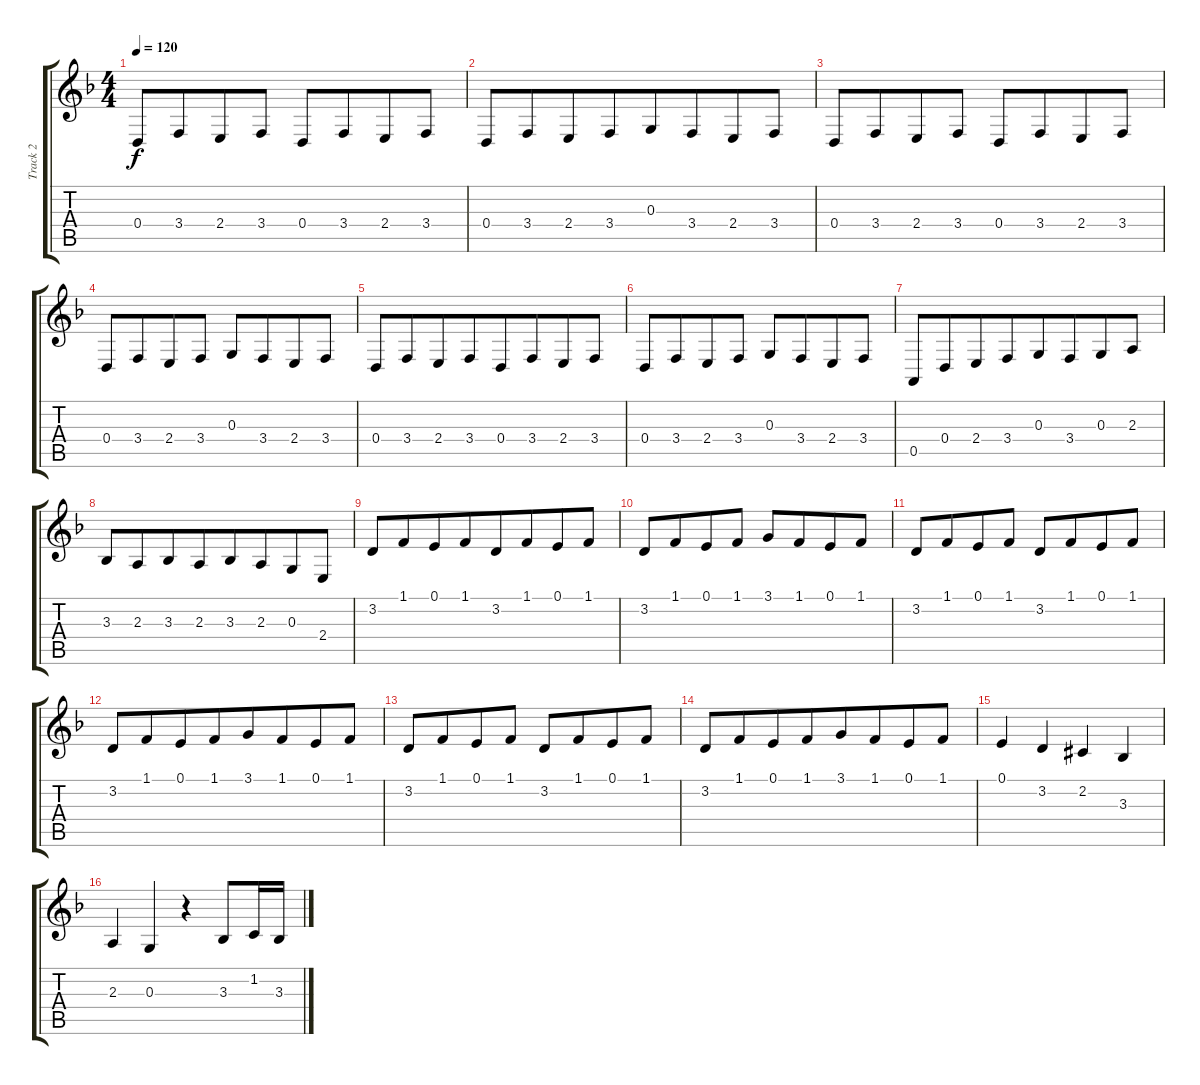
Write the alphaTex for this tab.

\track ("Track 2" "Track 2") {instrument violin}
\staff {score tabs}
\tuning (E4 B3 G3 D3 A2 E2) {hide}
\ts (4 4)
\tempo 120
\clef g2
\ks f
0.4.8{dy f} 3.4.8{beam merge} 2.4.8 3.4.8 0.4.8 3.4.8{beam merge} 2.4.8{beam merge} 3.4.8 |
0.4.8{beam merge} 3.4.8{beam merge} 2.4.8 3.4.8{beam merge} 0.3.8 3.4.8{beam merge} 2.4.8 3.4.8 |
0.4.8 3.4.8{beam merge} 2.4.8 3.4.8 0.4.8 3.4.8{beam merge} 2.4.8 3.4.8 |
0.4.8{beam merge} 3.4.8{beam merge} 2.4.8{beam merge} 3.4.8 0.3.8{beam merge} 3.4.8{beam merge} 2.4.8 3.4.8 |
0.4.8 3.4.8{beam merge} 2.4.8 3.4.8{beam merge} 0.4.8 3.4.8{beam merge} 2.4.8 3.4.8 |
0.4.8 3.4.8{beam merge} 2.4.8{beam merge} 3.4.8 0.3.8 3.4.8{beam merge} 2.4.8{beam merge} 3.4.8 |
0.5.8 0.4.8{beam merge} 2.4.8 3.4.8{beam merge} 0.3.8{beam merge} 3.4.8{beam merge} 0.3.8 2.3.8 |
3.3.8{beam Up} 2.3.8{beam Up beam merge} 3.3.8{beam Up} 2.3.8{beam Up beam merge} 3.3.8{beam Up} 2.3.8{beam Up beam merge} 0.3.8{beam merge} 2.4.8 |
3.2.8 1.1.8{beam merge} 0.1.8{beam merge} 1.1.8{beam merge} 3.2.8 1.1.8{beam merge} 0.1.8 1.1.8 |
3.2.8{beam merge} 1.1.8{beam merge} 0.1.8{beam merge} 1.1.8 3.1.8 1.1.8{beam merge} 0.1.8 1.1.8 |
3.2.8{beam merge} 1.1.8{beam merge} 0.1.8{beam merge} 1.1.8 3.2.8{beam merge} 1.1.8{beam merge} 0.1.8 1.1.8 |
3.2.8{beam merge} 1.1.8{beam merge} 0.1.8 1.1.8{beam merge} 3.1.8 1.1.8{beam merge} 0.1.8{beam merge} 1.1.8 |
3.2.8 1.1.8{beam merge} 0.1.8 1.1.8 3.2.8 1.1.8{beam merge} 0.1.8 1.1.8 |
3.2.8 1.1.8{beam merge} 0.1.8 1.1.8{beam merge} 3.1.8{beam merge} 1.1.8{beam merge} 0.1.8 1.1.8 |
0.1.4 3.2.4 2.2{acc #}.4 3.3.4 |
2.3.4 0.3.4{beam merge} r.4{beam merge} 3.3.8 1.2.16 3.3.16
